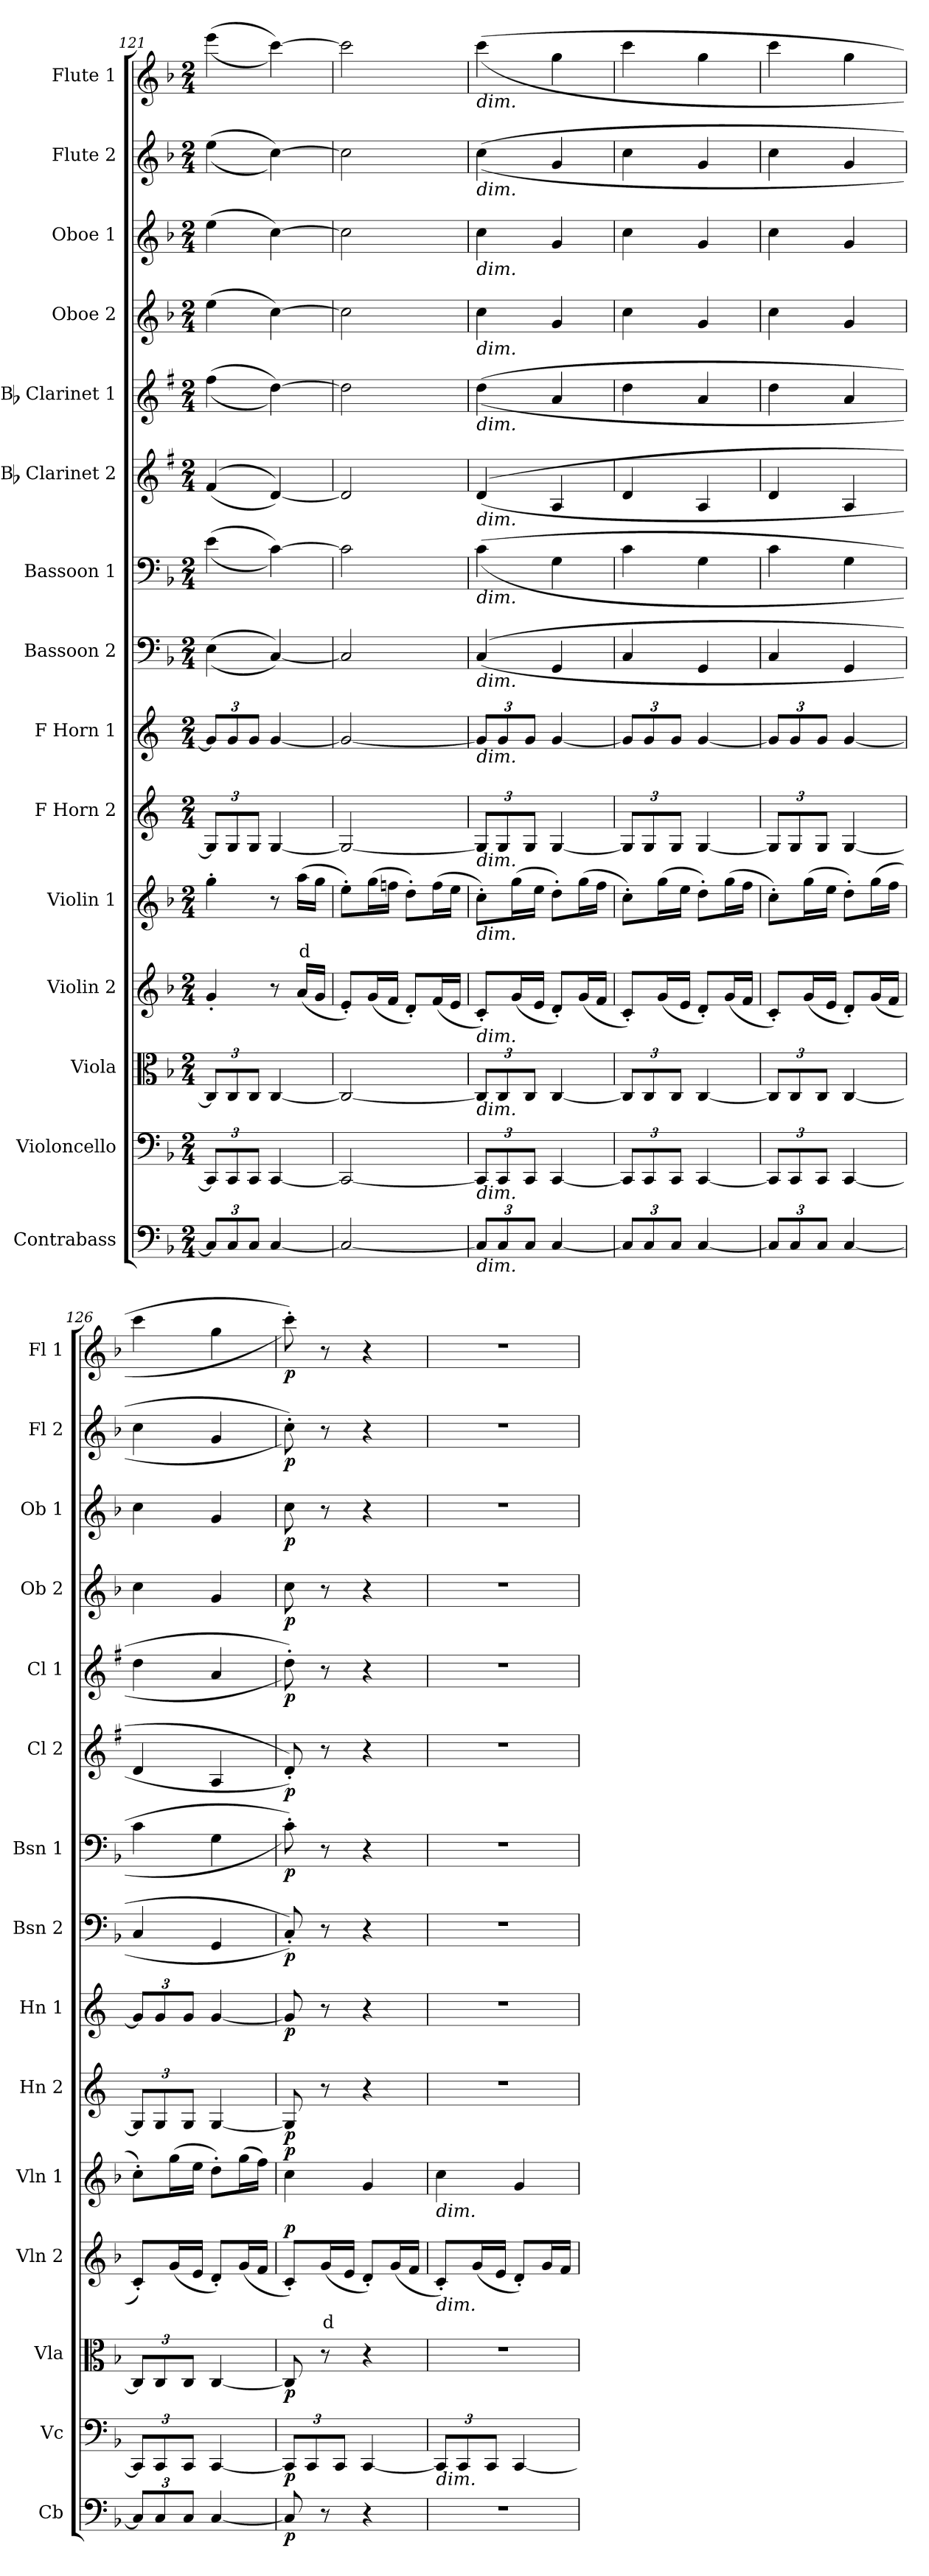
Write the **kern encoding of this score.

**kern	**dynam	**kern	**dynam	**kern	**dynam	**kern	**text	**dynam	**kern	**text	**dynam	**kern	**dynam	**kern	**dynam	**kern	**dynam	**kern	**dynam	**kern	**dynam	**kern	**dynam	**kern	**dynam	**kern	**dynam	**kern	**dynam	**kern	**dynam
*part15	*part15	*part14	*part14	*part13	*part13	*part12	*part12	*part12	*part11	*part11	*part11	*part10	*part10	*part9	*part9	*part8	*part8	*part7	*part7	*part6	*part6	*part5	*part5	*part4	*part4	*part3	*part3	*part2	*part2	*part1	*part1
*staff15	*staff15	*staff14	*staff14	*staff13	*staff13	*staff12	*staff12	*staff12	*staff11	*staff11	*staff11	*staff10	*staff10	*staff9	*staff9	*staff8	*staff8	*staff7	*staff7	*staff6	*staff6	*staff5	*staff5	*staff4	*staff4	*staff3	*staff3	*staff2	*staff2	*staff1	*staff1
*I"Contrabass	*	*I"Violoncello	*	*I"Viola	*	*I"Violin 2	*	*	*I"Violin 1	*	*	*I"F Horn 2	*	*I"F Horn 1	*	*I"Bassoon 2	*	*I"Bassoon 1	*	*I"Bb Clarinet 2	*	*I"Bb Clarinet 1	*	*I"Oboe 2	*	*I"Oboe 1	*	*I"Flute 2	*	*I"Flute 1	*
*I'Cb	*	*I'Vc	*	*I'Vla	*	*I'Vln 2	*	*	*I'Vln 1	*	*	*I'Hn 2	*	*I'Hn 1	*	*I'Bsn 2	*	*I'Bsn 1	*	*I'Cl 2	*	*I'Cl 1	*	*I'Ob 2	*	*I'Ob 1	*	*I'Fl 2	*	*I'Fl 1	*
*clefF4	*	*clefF4	*	*clefC3	*	*clefG2	*	*	*clefG2	*	*	*clefG2	*	*clefG2	*	*clefF4	*	*clefF4	*	*clefG2	*	*clefG2	*	*clefG2	*	*clefG2	*	*clefG2	*	*clefG2	*
*ITrd7c12	*	*	*	*	*	*	*	*	*	*	*	*ITrd4c7	*	*ITrd4c7	*	*	*	*	*	*ITrd1c2	*	*ITrd1c2	*	*	*	*	*	*	*	*	*
*k[b-]	*	*k[b-]	*	*k[b-]	*	*k[b-]	*	*	*k[b-]	*	*	*k[b-]	*	*k[b-]	*	*k[b-]	*	*k[b-]	*	*k[b-]	*	*k[b-]	*	*k[b-]	*	*k[b-]	*	*k[b-]	*	*k[b-]	*
*M2/4	*	*M2/4	*	*M2/4	*	*M2/4	*	*	*M2/4	*	*	*M2/4	*	*M2/4	*	*M2/4	*	*M2/4	*	*M2/4	*	*M2/4	*	*M2/4	*	*M2/4	*	*M2/4	*	*M2/4	*
*Xbrackettup	*	*Xbrackettup	*	*Xbrackettup	*	*	*	*	*	*	*	*Xbrackettup	*	*Xbrackettup	*	*	*	*	*	*	*	*	*	*	*	*	*	*	*	*	*
=121	=121	=121	=121	=121	=121	=121	=121	=121	=121	=121	=121	=121	=121	=121	=121	=121	=121	=121	=121	=121	=121	=121	=121	=121	=121	=121	=121	=121	=121	=121	=121
12CC/L]	.	12CC/L]	.	12C/L]	.	4g'/	.	.	4gg'\	.	.	12C/L]	.	12c/L]	.	((4E\	.	((4e\	.	((4e/	.	((4ee\	.	(4ee\	.	(4ee\	.	((4ee\	.	((4eee\	.
12CC/	.	12CC/	.	12C/	.	.	.	.	.	.	.	12C/	.	12c/	.	.	.	.	.	.	.	.	.	.	.	.	.	.	.	.	.
12CC/J	.	12CC/J	.	12C/J	.	.	.	.	.	.	.	12C/J	.	12c/J	.	.	.	.	.	.	.	.	.	.	.	.	.	.	.	.	.
[4CC/	.	[4CC/	.	[4C/	.	8r	.	.	8r	.	.	[4C/	.	[4c/	.	[4C/))	.	[4c\))	.	[4c/))	.	[4cc\))	.	[4cc\)	.	[4cc\)	.	[4cc\))	.	[4ccc\))	.
!	!	!	!	!	!	!	!	!	!	!LO:LY:b:color=#FF0000	!	!	!	!	!	!	!	!	!	!	!	!	!	!	!	!	!	!	!	!	!
.	.	.	.	.	.	(16a/LL	.	.	(16aa\LL	d	.	.	.	.	.	.	.	.	.	.	.	.	.	.	.	.	.	.	.	.	.
.	.	.	.	.	.	16g/JJ	.	.	16gg\JJ	.	.	.	.	.	.	.	.	.	.	.	.	.	.	.	.	.	.	.	.	.	.
=122	=122	=122	=122	=122	=122	=122	=122	=122	=122	=122	=122	=122	=122	=122	=122	=122	=122	=122	=122	=122	=122	=122	=122	=122	=122	=122	=122	=122	=122	=122	=122
2CC/_	.	2CC/_	.	2C/_	.	8e'/L)	.	.	8ee'\L)	.	.	2C/_	.	2c/_	.	2C/]	.	2c\]	.	2c/]	.	2cc\]	.	2cc\]	.	2cc\]	.	2cc\]	.	2ccc\]	.
.	.	.	.	.	.	(16g/L	.	.	(16gg\L	.	.	.	.	.	.	.	.	.	.	.	.	.	.	.	.	.	.	.	.	.	.
.	.	.	.	.	.	16f/JJ	.	.	16ffn\JJ	.	.	.	.	.	.	.	.	.	.	.	.	.	.	.	.	.	.	.	.	.	.
.	.	.	.	.	.	8d'/L)	.	.	8dd'\L)	.	.	.	.	.	.	.	.	.	.	.	.	.	.	.	.	.	.	.	.	.	.
.	.	.	.	.	.	(16f/L	.	.	(16ff\L	.	.	.	.	.	.	.	.	.	.	.	.	.	.	.	.	.	.	.	.	.	.
.	.	.	.	.	.	16e/JJ	.	.	16ee\JJ	.	.	.	.	.	.	.	.	.	.	.	.	.	.	.	.	.	.	.	.	.	.
=123	=123	=123	=123	=123	=123	=123	=123	=123	=123	=123	=123	=123	=123	=123	=123	=123	=123	=123	=123	=123	=123	=123	=123	=123	=123	=123	=123	=123	=123	=123	=123
!	!	!	!	!	!	!	!	!	!	!	!	!	!	!	!	!	!	!	!	!	!	!	!	!	!	!	!	!	!	!LO:TX:b:i:t=dim.	!
!	!	!	!	!	!	!	!	!	!	!	!	!	!	!	!	!	!	!	!	!	!	!	!	!	!	!	!	!LO:TX:b:i:t=dim.	!	!	!
!	!	!	!	!	!	!	!	!	!	!	!	!	!	!	!	!	!	!	!	!	!	!	!	!	!	!LO:TX:b:i:t=dim.	!	!	!	!	!
!	!	!	!	!	!	!	!	!	!	!	!	!	!	!	!	!	!	!	!	!	!	!	!	!LO:TX:b:i:t=dim.	!	!	!	!	!	!	!
!	!	!	!	!	!	!	!	!	!	!	!	!	!	!	!	!	!	!	!	!	!	!LO:TX:b:i:t=dim.	!	!	!	!	!	!	!	!	!
!	!	!	!	!	!	!	!	!	!	!	!	!	!	!	!	!	!	!	!	!LO:TX:b:i:t=dim.	!	!	!	!	!	!	!	!	!	!	!
!	!	!	!	!	!	!	!	!	!	!	!	!	!	!	!	!	!	!LO:TX:b:i:t=dim.	!	!	!	!	!	!	!	!	!	!	!	!	!
!	!	!	!	!	!	!	!	!	!	!	!	!	!	!	!	!LO:TX:b:i:t=dim.	!	!	!	!	!	!	!	!	!	!	!	!	!	!	!
!	!	!	!	!	!	!	!	!	!	!	!	!	!	!LO:TX:b:i:t=dim.	!	!	!	!	!	!	!	!	!	!	!	!	!	!	!	!	!
!	!	!	!	!	!	!	!	!	!	!	!	!LO:TX:b:i:t=dim.	!	!	!	!	!	!	!	!	!	!	!	!	!	!	!	!	!	!	!
!	!	!	!	!	!	!	!	!	!LO:TX:b:i:t=dim.	!	!	!	!	!	!	!	!	!	!	!	!	!	!	!	!	!	!	!	!	!	!
!	!	!	!	!	!	!LO:TX:b:i:t=dim.	!	!	!	!	!	!	!	!	!	!	!	!	!	!	!	!	!	!	!	!	!	!	!	!	!
!	!	!	!	!LO:TX:b:i:t=dim.	!	!	!	!	!	!	!	!	!	!	!	!	!	!	!	!	!	!	!	!	!	!	!	!	!	!	!
!	!	!LO:TX:b:i:t=dim.	!	!	!	!	!	!	!	!	!	!	!	!	!	!	!	!	!	!	!	!	!	!	!	!	!	!	!	!	!
!LO:TX:b:i:t=dim.	!	!	!	!	!	!	!	!	!	!	!	!	!	!	!	!	!	!	!	!	!	!	!	!	!	!	!	!	!	!	!
12CC/L]	.	12CC/L]	.	12C/L]	.	8c'/L)	.	.	8cc'\L)	.	.	12C/L]	.	12c/L]	.	((4C/	.	((4c\	.	((4c/	.	((4cc\	.	4cc\	.	4cc\	.	((4cc\	.	((4ccc\	.
12CC/	.	12CC/	.	12C/	.	.	.	.	.	.	.	12C/	.	12c/	.	.	.	.	.	.	.	.	.	.	.	.	.	.	.	.	.
.	.	.	.	.	.	(16g/L	.	.	(16gg\L	.	.	.	.	.	.	.	.	.	.	.	.	.	.	.	.	.	.	.	.	.	.
12CC/J	.	12CC/J	.	12C/J	.	.	.	.	.	.	.	12C/J	.	12c/J	.	.	.	.	.	.	.	.	.	.	.	.	.	.	.	.	.
.	.	.	.	.	.	16e/JJ	.	.	16ee\JJ	.	.	.	.	.	.	.	.	.	.	.	.	.	.	.	.	.	.	.	.	.	.
[4CC/	.	[4CC/	.	[4C/	.	8d'/L)	.	.	8dd'\L)	.	.	[4C/	.	[4c/	.	4GG/	.	4G\	.	4G/	.	4g/	.	4g/	.	4g/	.	4g/	.	4gg\	.
.	.	.	.	.	.	(16g/L	.	.	(16gg\L	.	.	.	.	.	.	.	.	.	.	.	.	.	.	.	.	.	.	.	.	.	.
.	.	.	.	.	.	16f/JJ	.	.	16ff\JJ	.	.	.	.	.	.	.	.	.	.	.	.	.	.	.	.	.	.	.	.	.	.
!!LO:PB:g=z
=124	=124	=124	=124	=124	=124	=124	=124	=124	=124	=124	=124	=124	=124	=124	=124	=124	=124	=124	=124	=124	=124	=124	=124	=124	=124	=124	=124	=124	=124	=124	=124
12CC/L]	.	12CC/L]	.	12C/L]	.	8c'/L)	.	.	8cc'\L)	.	.	12C/L]	.	12c/L]	.	4C/	.	4c\	.	4c/	.	4cc\	.	4cc\	.	4cc\	.	4cc\	.	4ccc\	.
12CC/	.	12CC/	.	12C/	.	.	.	.	.	.	.	12C/	.	12c/	.	.	.	.	.	.	.	.	.	.	.	.	.	.	.	.	.
.	.	.	.	.	.	(16g/L	.	.	(16gg\L	.	.	.	.	.	.	.	.	.	.	.	.	.	.	.	.	.	.	.	.	.	.
12CC/J	.	12CC/J	.	12C/J	.	.	.	.	.	.	.	12C/J	.	12c/J	.	.	.	.	.	.	.	.	.	.	.	.	.	.	.	.	.
.	.	.	.	.	.	16e/JJ	.	.	16ee\JJ	.	.	.	.	.	.	.	.	.	.	.	.	.	.	.	.	.	.	.	.	.	.
[4CC/	.	[4CC/	.	[4C/	.	8d'/L)	.	.	8dd'\L)	.	.	[4C/	.	[4c/	.	4GG/	.	4G\	.	4G/	.	4g/	.	4g/	.	4g/	.	4g/	.	4gg\	.
.	.	.	.	.	.	(16g/L	.	.	(16gg\L	.	.	.	.	.	.	.	.	.	.	.	.	.	.	.	.	.	.	.	.	.	.
.	.	.	.	.	.	16f/JJ	.	.	16ff\JJ	.	.	.	.	.	.	.	.	.	.	.	.	.	.	.	.	.	.	.	.	.	.
=125	=125	=125	=125	=125	=125	=125	=125	=125	=125	=125	=125	=125	=125	=125	=125	=125	=125	=125	=125	=125	=125	=125	=125	=125	=125	=125	=125	=125	=125	=125	=125
12CC/L]	.	12CC/L]	.	12C/L]	.	8c'/L)	.	.	8cc'\L)	.	.	12C/L]	.	12c/L]	.	4C/	.	4c\	.	4c/	.	4cc\	.	4cc\	.	4cc\	.	4cc\	.	4ccc\	.
12CC/	.	12CC/	.	12C/	.	.	.	.	.	.	.	12C/	.	12c/	.	.	.	.	.	.	.	.	.	.	.	.	.	.	.	.	.
.	.	.	.	.	.	(16g/L	.	.	(16gg\L	.	.	.	.	.	.	.	.	.	.	.	.	.	.	.	.	.	.	.	.	.	.
12CC/J	.	12CC/J	.	12C/J	.	.	.	.	.	.	.	12C/J	.	12c/J	.	.	.	.	.	.	.	.	.	.	.	.	.	.	.	.	.
.	.	.	.	.	.	16e/JJ	.	.	16ee\JJ	.	.	.	.	.	.	.	.	.	.	.	.	.	.	.	.	.	.	.	.	.	.
[4CC/	.	[4CC/	.	[4C/	.	8d'/L)	.	.	8dd'\L)	.	.	[4C/	.	[4c/	.	4GG/	.	4G\	.	4G/	.	4g/	.	4g/	.	4g/	.	4g/	.	4gg\	.
.	.	.	.	.	.	(16g/L	.	.	(16gg\L	.	.	.	.	.	.	.	.	.	.	.	.	.	.	.	.	.	.	.	.	.	.
.	.	.	.	.	.	16f/JJ	.	.	16ff\JJ	.	.	.	.	.	.	.	.	.	.	.	.	.	.	.	.	.	.	.	.	.	.
=126	=126	=126	=126	=126	=126	=126	=126	=126	=126	=126	=126	=126	=126	=126	=126	=126	=126	=126	=126	=126	=126	=126	=126	=126	=126	=126	=126	=126	=126	=126	=126
12CC/L]	.	12CC/L]	.	12C/L]	.	8c'/L)	.	.	8cc'\L)	.	.	12C/L]	.	12c/L]	.	4C/	.	4c\	.	4c/	.	4cc\	.	4cc\	.	4cc\	.	4cc\	.	4ccc\	.
12CC/	.	12CC/	.	12C/	.	.	.	.	.	.	.	12C/	.	12c/	.	.	.	.	.	.	.	.	.	.	.	.	.	.	.	.	.
.	.	.	.	.	.	(16g/L	.	.	(16gg\L	.	.	.	.	.	.	.	.	.	.	.	.	.	.	.	.	.	.	.	.	.	.
12CC/J	.	12CC/J	.	12C/J	.	.	.	.	.	.	.	12C/J	.	12c/J	.	.	.	.	.	.	.	.	.	.	.	.	.	.	.	.	.
.	.	.	.	.	.	16e/JJ	.	.	16ee\JJ	.	.	.	.	.	.	.	.	.	.	.	.	.	.	.	.	.	.	.	.	.	.
[4CC/	.	[4CC/	.	[4C/	.	8d'/L)	.	.	8dd'\L)	.	.	[4C/	.	[4c/	.	4GG/	.	4G\	.	4G/	.	4g/	.	4g/	.	4g/	.	4g/	.	4gg\	.
.	.	.	.	.	.	(16g/L	.	.	(16gg\L	.	.	.	.	.	.	.	.	.	.	.	.	.	.	.	.	.	.	.	.	.	.
.	.	.	.	.	.	16f/JJ	.	.	16ff\JJ)	.	.	.	.	.	.	.	.	.	.	.	.	.	.	.	.	.	.	.	.	.	.
=127	=127	=127	=127	=127	=127	=127	=127	=127	=127	=127	=127	=127	=127	=127	=127	=127	=127	=127	=127	=127	=127	=127	=127	=127	=127	=127	=127	=127	=127	=127	=127
!	!LO:DY:b	!	!LO:DY:b	!	!LO:DY:b	!	!	!LO:DY:b	!	!	!LO:DY:b	!	!LO:DY:b	!	!LO:DY:b	!	!LO:DY:b	!	!LO:DY:b	!	!LO:DY:b	!	!LO:DY:b	!	!LO:DY:b	!	!LO:DY:b	!	!LO:DY:b	!	!LO:DY:b
8CC/]	p	12CC/L]	p	8C/]	p	8c'/L)	.	p	4cc\	.	p	8C/]	p	8c/]	p	8C'/))	p	8c'\))	p	8c'/))	p	8cc'\))	p	8cc\	p	8cc\	p	8cc'\))	p	8ccc'\))	p
.	.	12CC/	.	.	.	.	.	.	.	.	.	.	.	.	.	.	.	.	.	.	.	.	.	.	.	.	.	.	.	.	.
!	!	!	!	!	!	!	!LO:LY:b:color=#FF0000	!	!	!	!	!	!	!	!	!	!	!	!	!	!	!	!	!	!	!	!	!	!	!	!
8r	.	.	.	8r	.	(16g/L	d	.	.	.	.	8r	.	8r	.	8r	.	8r	.	8r	.	8r	.	8r	.	8r	.	8r	.	8r	.
.	.	12CC/J	.	.	.	.	.	.	.	.	.	.	.	.	.	.	.	.	.	.	.	.	.	.	.	.	.	.	.	.	.
.	.	.	.	.	.	16e/JJ	.	.	.	.	.	.	.	.	.	.	.	.	.	.	.	.	.	.	.	.	.	.	.	.	.
4r	.	[4CC/	.	4r	.	8d'/L)	.	.	4g/	.	.	4r	.	4r	.	4r	.	4r	.	4r	.	4r	.	4r	.	4r	.	4r	.	4r	.
.	.	.	.	.	.	(16g/L	.	.	.	.	.	.	.	.	.	.	.	.	.	.	.	.	.	.	.	.	.	.	.	.	.
.	.	.	.	.	.	16f/JJ	.	.	.	.	.	.	.	.	.	.	.	.	.	.	.	.	.	.	.	.	.	.	.	.	.
=128	=128	=128	=128	=128	=128	=128	=128	=128	=128	=128	=128	=128	=128	=128	=128	=128	=128	=128	=128	=128	=128	=128	=128	=128	=128	=128	=128	=128	=128	=128	=128
!	!	!	!	!	!	!	!	!	!LO:TX:b:i:t=dim.	!	!	!	!	!	!	!	!	!	!	!	!	!	!	!	!	!	!	!	!	!	!
!	!	!	!	!	!	!LO:TX:b:i:t=dim.	!	!	!	!	!	!	!	!	!	!	!	!	!	!	!	!	!	!	!	!	!	!	!	!	!
!	!	!LO:TX:b:i:t=dim.	!	!	!	!	!	!	!	!	!	!	!	!	!	!	!	!	!	!	!	!	!	!	!	!	!	!	!	!	!
2r	.	12CC/L]	.	2r	.	8c'/L)	.	.	4cc\	.	.	2r	.	2r	.	2r	.	2r	.	2r	.	2r	.	2r	.	2r	.	2r	.	2r	.
.	.	12CC/	.	.	.	.	.	.	.	.	.	.	.	.	.	.	.	.	.	.	.	.	.	.	.	.	.	.	.	.	.
.	.	.	.	.	.	(16g/L	.	.	.	.	.	.	.	.	.	.	.	.	.	.	.	.	.	.	.	.	.	.	.	.	.
.	.	12CC/J	.	.	.	.	.	.	.	.	.	.	.	.	.	.	.	.	.	.	.	.	.	.	.	.	.	.	.	.	.
.	.	.	.	.	.	16e/JJ	.	.	.	.	.	.	.	.	.	.	.	.	.	.	.	.	.	.	.	.	.	.	.	.	.
.	.	[4CC/	.	.	.	8d'/L)	.	.	4g/	.	.	.	.	.	.	.	.	.	.	.	.	.	.	.	.	.	.	.	.	.	.
.	.	.	.	.	.	16g/L	.	.	.	.	.	.	.	.	.	.	.	.	.	.	.	.	.	.	.	.	.	.	.	.	.
.	.	.	.	.	.	16f/JJ	.	.	.	.	.	.	.	.	.	.	.	.	.	.	.	.	.	.	.	.	.	.	.	.	.
=	=	=	=	=	=	=	=	=	=	=	=	=	=	=	=	=	=	=	=	=	=	=	=	=	=	=	=	=	=	=	=
*-	*-	*-	*-	*-	*-	*-	*-	*-	*-	*-	*-	*-	*-	*-	*-	*-	*-	*-	*-	*-	*-	*-	*-	*-	*-	*-	*-	*-	*-	*-	*-
